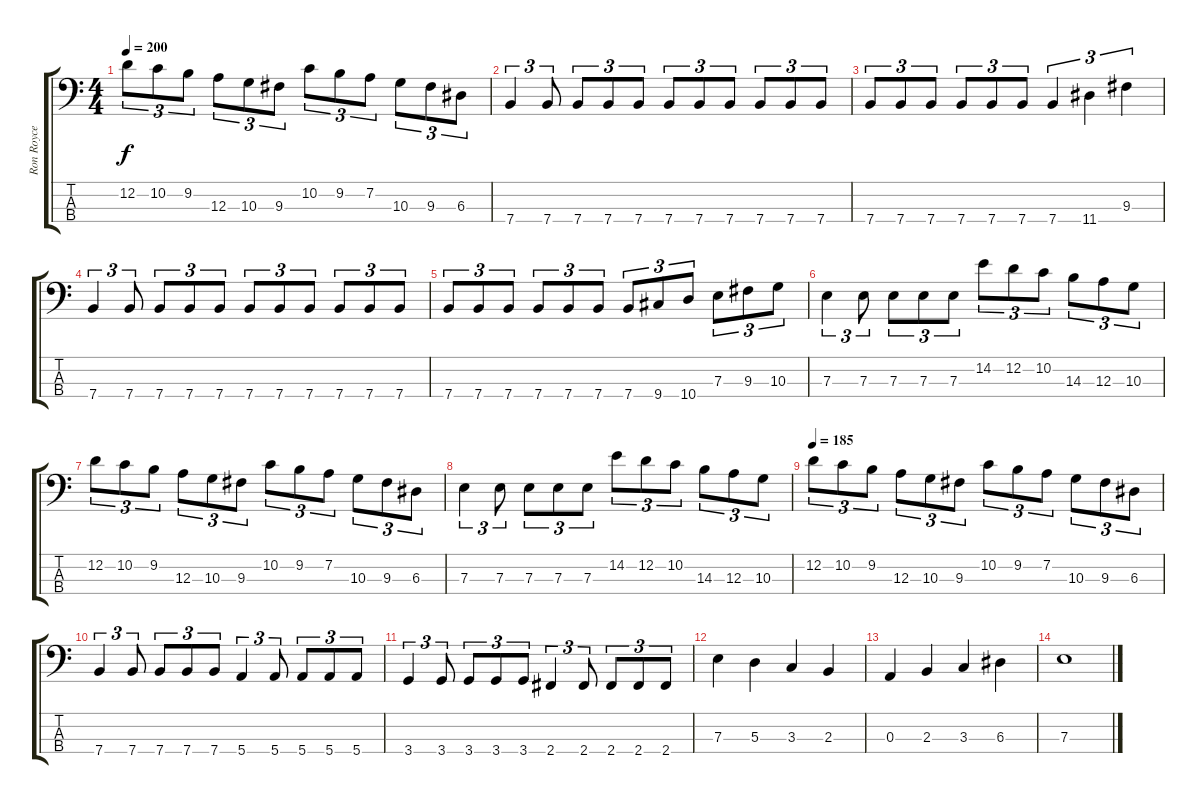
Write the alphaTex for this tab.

\track ("Ron Royce (BASS)" "Ron Royce ") {instrument electricbassfinger}
\staff {score tabs}
\tuning (G2 D2 A1 E1) {hide}
\ts (4 4)
\tempo 200
\clef f4
\ks c
12.2.8{tu (3 2) dy f} 10.2.8{tu (3 2)} 9.2.8{tu (3 2)} 12.3.8{tu (3 2)} 10.3.8{tu (3 2)} 9.3.8{tu (3 2)} 10.2.8{tu (3 2)} 9.2.8{tu (3 2)} 7.2.8{tu (3 2)} 10.3.8{tu (3 2)} 9.3.8{tu (3 2)} 6.3.8{tu (3 2)} |
7.4.4{tu (3 2)} 7.4.8{tu (3 2)} 7.4.8{tu (3 2)} 7.4.8{tu (3 2)} 7.4.8{tu (3 2)} 7.4.8{tu (3 2)} 7.4.8{tu (3 2)} 7.4.8{tu (3 2)} 7.4.8{tu (3 2)} 7.4.8{tu (3 2)} 7.4.8{tu (3 2)} |
7.4.8{tu (3 2)} 7.4.8{tu (3 2)} 7.4.8{tu (3 2)} 7.4.8{tu (3 2)} 7.4.8{tu (3 2)} 7.4.8{tu (3 2)} 7.4.4{tu (3 2)} 11.4.4{tu (3 2)} 9.3.4{tu (3 2)} |
7.4.4{tu (3 2)} 7.4.8{tu (3 2)} 7.4.8{tu (3 2)} 7.4.8{tu (3 2)} 7.4.8{tu (3 2)} 7.4.8{tu (3 2)} 7.4.8{tu (3 2)} 7.4.8{tu (3 2)} 7.4.8{tu (3 2)} 7.4.8{tu (3 2)} 7.4.8{tu (3 2)} |
7.4.8{tu (3 2)} 7.4.8{tu (3 2)} 7.4.8{tu (3 2)} 7.4.8{tu (3 2)} 7.4.8{tu (3 2)} 7.4.8{tu (3 2)} 7.4.8{tu (3 2)} 9.4.8{tu (3 2)} 10.4.8{tu (3 2)} 7.3.8{tu (3 2)} 9.3.8{tu (3 2)} 10.3.8{tu (3 2)} |
7.3.4{tu (3 2)} 7.3.8{tu (3 2)} 7.3.8{tu (3 2)} 7.3.8{tu (3 2)} 7.3.8{tu (3 2)} 14.2.8{tu (3 2)} 12.2.8{tu (3 2)} 10.2.8{tu (3 2)} 14.3.8{tu (3 2)} 12.3.8{tu (3 2)} 10.3.8{tu (3 2)} |
12.2.8{tu (3 2)} 10.2.8{tu (3 2)} 9.2.8{tu (3 2)} 12.3.8{tu (3 2)} 10.3.8{tu (3 2)} 9.3.8{tu (3 2)} 10.2.8{tu (3 2)} 9.2.8{tu (3 2)} 7.2.8{tu (3 2)} 10.3.8{tu (3 2)} 9.3.8{tu (3 2)} 6.3.8{tu (3 2)} |
7.3.4{tu (3 2)} 7.3.8{tu (3 2)} 7.3.8{tu (3 2)} 7.3.8{tu (3 2)} 7.3.8{tu (3 2)} 14.2.8{tu (3 2)} 12.2.8{tu (3 2)} 10.2.8{tu (3 2)} 14.3.8{tu (3 2)} 12.3.8{tu (3 2)} 10.3.8{tu (3 2)} |
\tempo 185
12.2.8{tu (3 2)} 10.2.8{tu (3 2)} 9.2.8{tu (3 2)} 12.3.8{tu (3 2)} 10.3.8{tu (3 2)} 9.3.8{tu (3 2)} 10.2.8{tu (3 2)} 9.2.8{tu (3 2)} 7.2.8{tu (3 2)} 10.3.8{tu (3 2)} 9.3.8{tu (3 2)} 6.3.8{tu (3 2)} |
7.4.4{tu (3 2)} 7.4.8{tu (3 2)} 7.4.8{tu (3 2)} 7.4.8{tu (3 2)} 7.4.8{tu (3 2)} 5.4.4{tu (3 2)} 5.4.8{tu (3 2)} 5.4.8{tu (3 2)} 5.4.8{tu (3 2)} 5.4.8{tu (3 2)} |
3.4.4{tu (3 2)} 3.4.8{tu (3 2)} 3.4.8{tu (3 2)} 3.4.8{tu (3 2)} 3.4.8{tu (3 2)} 2.4.4{tu (3 2)} 2.4.8{tu (3 2)} 2.4.8{tu (3 2)} 2.4.8{tu (3 2)} 2.4.8{tu (3 2)} |
7.3.4 5.3.4 3.3.4 2.3.4 |
0.3.4 2.3.4 3.3.4 6.3.4 |
7.3.1
